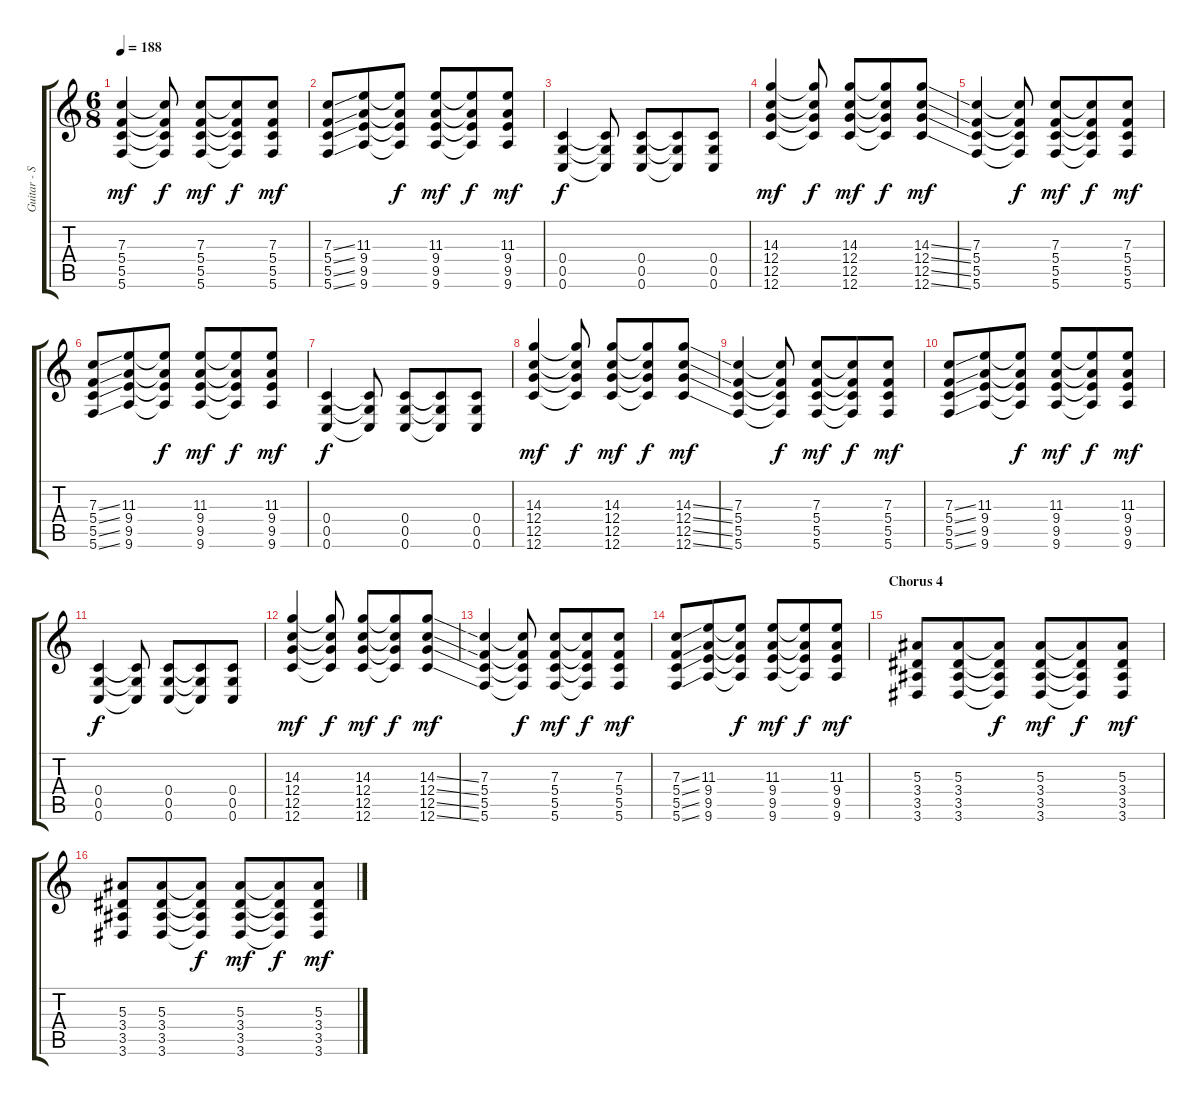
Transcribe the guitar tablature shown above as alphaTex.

\track ("Guitar - Stef Carpenter" "Guitar - S") {instrument distortionguitar}
\staff {score tabs}
\tuning (D4 A3 F3 C3 G2 C2) {hide}
\ts (6 8)
\tempo 188
\clef g2
\ks c
(7.3 5.4 5.5 5.6).4{dy mf} (7.3{t} 5.4{t} 5.5{t} 5.6{t}).8{dy f} (7.3 5.4 5.5 5.6).8{dy mf} (7.3{t} 5.4{t} 5.5{t} 5.6{t}).8{dy f} (7.3 5.4 5.5 5.6).8{dy mf} |
(7.3{ss} 5.4{ss} 5.5{ss} 5.6{ss}).8 (11.3 9.4 9.5 9.6).8 (11.3{t} 9.4{t} 9.5{t} 9.6{t}).8{dy f} (11.3 9.4 9.5 9.6).8{dy mf} (11.3{t} 9.4{t} 9.5{t} 9.6{t}).8{dy f} (11.3 9.4 9.5 9.6).8{dy mf} |
(0.4 0.5 0.6).4{dy f} (0.4{t} 0.5{t} 0.6{t}).8 (0.4 0.5 0.6).8 (0.4{t} 0.5{t} 0.6{t}).8 (0.4 0.5 0.6).8 |
(14.3 12.4 12.5 12.6).4{dy mf} (14.3{t} 12.4{t} 12.5{t} 12.6{t}).8{dy f} (14.3 12.4 12.5 12.6).8{dy mf} (14.3{t} 12.4{t} 12.5{t} 12.6{t}).8{dy f} (14.3{ss} 12.4{ss} 12.5{ss} 12.6{ss}).8{dy mf} |
(7.3 5.4 5.5 5.6).4 (7.3{t} 5.4{t} 5.5{t} 5.6{t}).8{dy f} (7.3 5.4 5.5 5.6).8{dy mf} (7.3{t} 5.4{t} 5.5{t} 5.6{t}).8{dy f} (7.3 5.4 5.5 5.6).8{dy mf} |
(7.3{ss} 5.4{ss} 5.5{ss} 5.6{ss}).8 (11.3 9.4 9.5 9.6).8 (11.3{t} 9.4{t} 9.5{t} 9.6{t}).8{dy f} (11.3 9.4 9.5 9.6).8{dy mf} (11.3{t} 9.4{t} 9.5{t} 9.6{t}).8{dy f} (11.3 9.4 9.5 9.6).8{dy mf} |
(0.4 0.5 0.6).4{dy f} (0.4{t} 0.5{t} 0.6{t}).8 (0.4 0.5 0.6).8 (0.4{t} 0.5{t} 0.6{t}).8 (0.4 0.5 0.6).8 |
(14.3 12.4 12.5 12.6).4{dy mf} (14.3{t} 12.4{t} 12.5{t} 12.6{t}).8{dy f} (14.3 12.4 12.5 12.6).8{dy mf} (14.3{t} 12.4{t} 12.5{t} 12.6{t}).8{dy f} (14.3{ss} 12.4{ss} 12.5{ss} 12.6{ss}).8{dy mf} |
(7.3 5.4 5.5 5.6).4 (7.3{t} 5.4{t} 5.5{t} 5.6{t}).8{dy f} (7.3 5.4 5.5 5.6).8{dy mf} (7.3{t} 5.4{t} 5.5{t} 5.6{t}).8{dy f} (7.3 5.4 5.5 5.6).8{dy mf} |
(7.3{ss} 5.4{ss} 5.5{ss} 5.6{ss}).8 (11.3 9.4 9.5 9.6).8 (11.3{t} 9.4{t} 9.5{t} 9.6{t}).8{dy f} (11.3 9.4 9.5 9.6).8{dy mf} (11.3{t} 9.4{t} 9.5{t} 9.6{t}).8{dy f} (11.3 9.4 9.5 9.6).8{dy mf} |
(0.4 0.5 0.6).4{dy f} (0.4{t} 0.5{t} 0.6{t}).8 (0.4 0.5 0.6).8 (0.4{t} 0.5{t} 0.6{t}).8 (0.4 0.5 0.6).8 |
(14.3 12.4 12.5 12.6).4{dy mf} (14.3{t} 12.4{t} 12.5{t} 12.6{t}).8{dy f} (14.3 12.4 12.5 12.6).8{dy mf} (14.3{t} 12.4{t} 12.5{t} 12.6{t}).8{dy f} (14.3{ss} 12.4{ss} 12.5{ss} 12.6{ss}).8{dy mf} |
(7.3 5.4 5.5 5.6).4 (7.3{t} 5.4{t} 5.5{t} 5.6{t}).8{dy f} (7.3 5.4 5.5 5.6).8{dy mf} (7.3{t} 5.4{t} 5.5{t} 5.6{t}).8{dy f} (7.3 5.4 5.5 5.6).8{dy mf} |
(7.3{ss} 5.4{ss} 5.5{ss} 5.6{ss}).8 (11.3 9.4 9.5 9.6).8 (11.3{t} 9.4{t} 9.5{t} 9.6{t}).8{dy f} (11.3 9.4 9.5 9.6).8{dy mf} (11.3{t} 9.4{t} 9.5{t} 9.6{t}).8{dy f} (11.3 9.4 9.5 9.6).8{dy mf} |
\section ("" "Chorus 4")
(5.3 3.4 3.5 3.6).8 (5.3 3.4 3.5 3.6).8 (5.3{t} 3.4{t} 3.5{t} 3.6{t}).8{dy f} (5.3 3.4 3.5 3.6).8{dy mf} (5.3{t} 3.4{t} 3.5{t} 3.6{t}).8{dy f} (5.3 3.4 3.5 3.6).8{dy mf} |
(5.3 3.4 3.5 3.6).8 (5.3 3.4 3.5 3.6).8 (5.3{t} 3.4{t} 3.5{t} 3.6{t}).8{dy f} (5.3 3.4 3.5 3.6).8{dy mf} (5.3{t} 3.4{t} 3.5{t} 3.6{t}).8{dy f} (5.3 3.4 3.5 3.6).8{dy mf}
